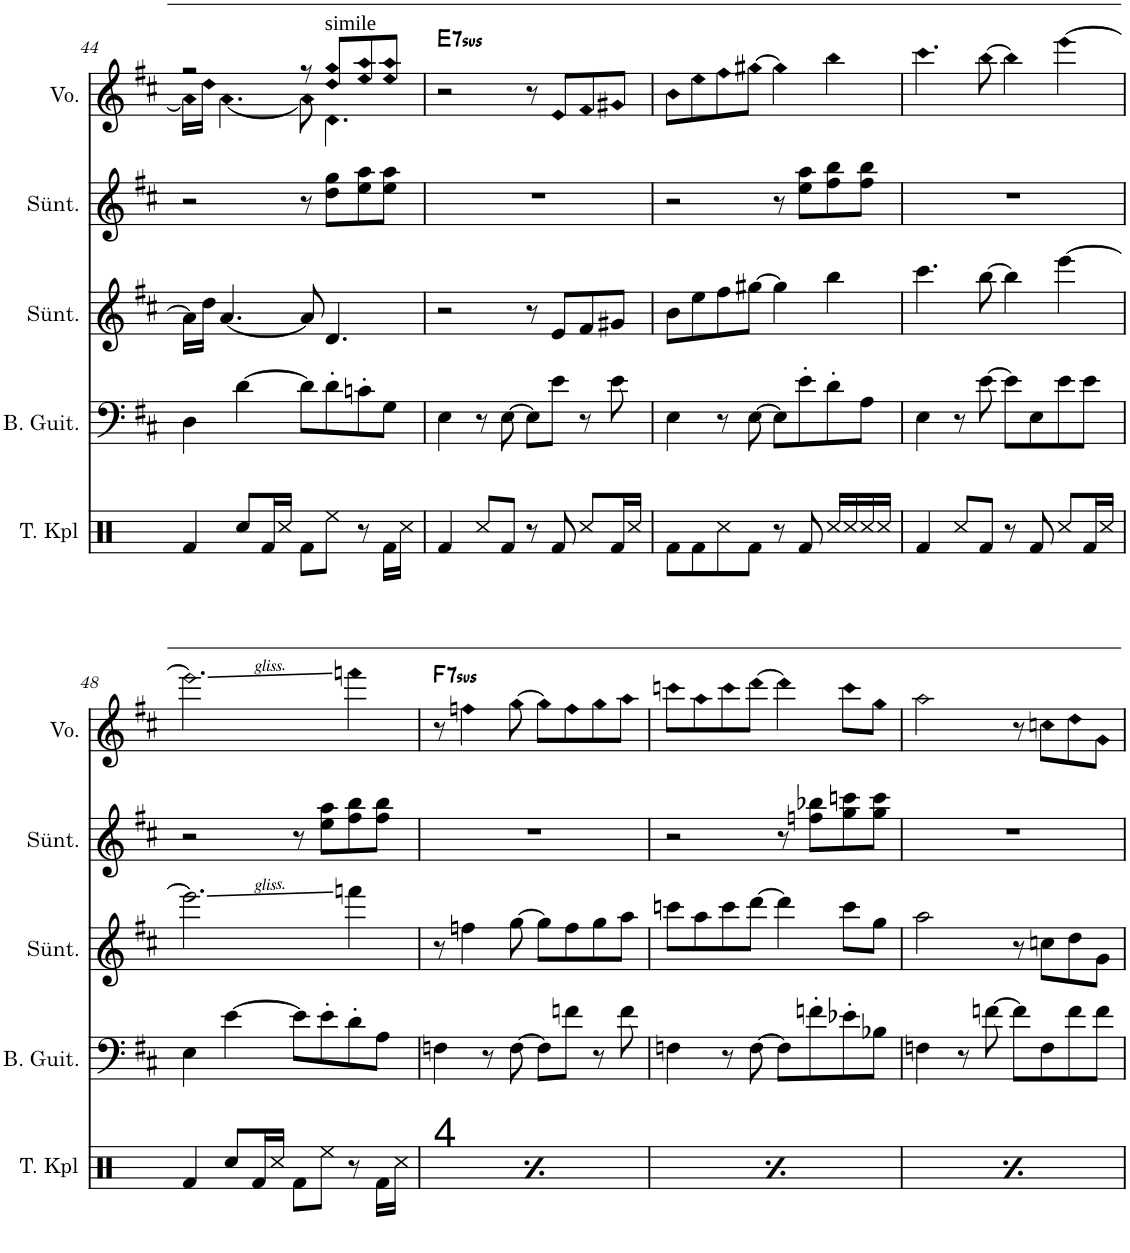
**kern	**kern	**kern	**kern	**kern	**harte
*part5	*part4	*part3	*part2	*part1	*part1
*staff5	*staff4	*staff3	*staff2	*staff1	*
*I"Trummikomplekt	*I"Basskitarr	*I"Keelpillisüntesaator	*I"Puhkpillisüntesaator	*I"Voice	*
*I'T. Kpl	*	*	*	*I'Vo.	*
!!LO:PB:g=z
*clefX	*clefF4	*clefG2	*clefG2	*clefG2	*
*	*Trd7c12	*	*	*	*
*k[]	*k[f#c#]	*k[f#c#]	*k[f#c#]	*k[f#c#]	*
*M4/4	*M4/4	*M4/4	*M4/4	*M4/4	*
=44	=44	=44	=44	=44	=44
*	*	*	*	*^	*
4Rf/	4D\	16a\LL]	2r	2r	16a\LL]	.
.	.	16dd\JJ	.	.	16dd\JJ	.
.	.	[4.a/	.	.	[4.a\	.
8Rcc/L	[4d\	.	.	.	.	.
16Rf/L	.	.	.	.	.	.
16Rcc/JJ	.	.	.	.	.	.
8Rf\L	8d\L]	8a/]	8r	8r	8a\]	.
!	!	!	!	!LO:TX:a:t=simile	!	!
8Ree\J	8d'\	4.d/	8dd\ 8gg\L	8dd/ 8gg/L	4.d\	.
8r	8cn'\	.	8ee\ 8aa\	8ee/ 8aa/	.	.
16Rf\LL	8G\J	.	8ee\ 8aa\J	8ee/ 8aa/J	.	.
16Rcc\JJ	.	.	.	.	.	.
*	*	*	*	*v	*v	*
=45	=45	=45	=45	=45	=45
!	!	!	!	!	!LO:H:kt=7sus
4Rf/	4E\	2r	1r	2r	E:sus4(7)
8Rcc/L	8r	.	.	.	.
8Rf/J	[8E\	.	.	.	.
8r	8E\L]	8r	.	8r	.
8Rf/	8e\J	8e/L	.	8e/L	.
8Rcc/L	8r	8f#/	.	8f#/	.
16Rf/L	8e\	8g#X/J	.	8g#X/J	.
16Rcc/JJ	.	.	.	.	.
=46	=46	=46	=46	=46	=46
8Rf\L	4E\	8b\L	2r	8b\L	.
8Rf\	.	8ee\	.	8ee\	.
8Rcc\	8r	8ff#\	.	8ff#\	.
8Rf\J	[8E\	[8gg#X\J	.	[8gg#X\J	.
8r	8E\L]	4gg#\]	8r	4gg#\]	.
8Rf/	8e'\	.	8ee\ 8aa\L	.	.
16Rcc/LL	8d'\	4bb\	8ff#\ 8bb\	4bb\	.
16Rcc/	.	.	.	.	.
16Rcc/	8A\J	.	8ff#\ 8bb\J	.	.
16Rcc/JJ	.	.	.	.	.
=47	=47	=47	=47	=47	=47
4Rf/	4E\	4.ccc#\	1r	4.ccc#\	.
8Rcc/L	8r	.	.	.	.
8Rf/J	[8e\	[8bb\	.	[8bb\	.
8r	8e\L]	4bb\]	.	4bb\]	.
8Rf/	8E\	.	.	.	.
8Rcc/L	8e\	[4eee\	.	[4eee\	.
16Rf/L	8e\J	.	.	.	.
16Rcc/JJ	.	.	.	.	.
!!LO:LB:g=z
=48	=48	=48	=48	=48	=48
4Rf/	4E\	2.eee\]	2r	2.eee\]	.
8Rcc/L	[4e\	.	.	.	.
16Rf/L	.	.	.	.	.
16Rcc/JJ	.	.	.	.	.
8Rf\L	8e\L]	.	8r	.	.
8Ree\J	8e'\	.	8ee\ 8aa\L	.	.
8r	8d'\	4fffn\	8ff#\ 8bb\	4fffn\	.
16Rf\LL	8A\J	.	8ff#\ 8bb\J	.	.
16Rcc\JJ	.	.	.	.	.
=49	=49	=49	=49	=49	=49
!	!	!	!	!	!LO:H:kt=7sus
4Rf/	4Fn\	8r	1r	8r	F:sus4(7)
.	.	4ffn\	.	4ffn\	.
8Rcc/L	8r	.	.	.	.
16Rf/L	[8F\	[8gg\	.	[8gg\	.
16Rcc/JJ	.	.	.	.	.
8Rf\L	8F\L]	8gg\L]	.	8gg\L]	.
8Ree\J	8fn\J	8ff\	.	8ff\	.
8r	8r	8gg\	.	8gg\	.
16Rf\LL	8f\	8aa\J	.	8aa\J	.
16Rcc\JJ	.	.	.	.	.
=50	=50	=50	=50	=50	=50
4Rf/	4Fn\	8cccn\L	2r	8cccn\L	.
.	.	8aa\	.	8aa\	.
8Rcc/L	8r	8ccc\	.	8ccc\	.
16Rf/L	[8F\	[8ddd\J	.	[8ddd\J	.
16Rcc/JJ	.	.	.	.	.
8Rf\L	8F\L]	4ddd\]	8r	4ddd\]	.
8Ree\J	8fn'\	.	8ffn\ 8bb-X\L	.	.
8r	8e-X'\	8ccc\L	8gg\ 8cccn\	8ccc\L	.
16Rf\LL	8B-X\J	8gg\J	8gg\ 8ccc\J	8gg\J	.
16Rcc\JJ	.	.	.	.	.
=51	=51	=51	=51	=51	=51
4Rf/	4Fn\	2aa\	1r	2aa\	.
8Rcc/L	8r	.	.	.	.
16Rf/L	[8fn\	.	.	.	.
16Rcc/JJ	.	.	.	.	.
8Rf\L	8f\L]	8r	.	8r	.
8Ree\J	8F\	8ccn\L	.	8ccn\L	.
8r	8f\	8dd\	.	8dd\	.
16Rf\LL	8f\J	8g\J	.	8g\J	.
16Rcc\JJ	.	.	.	.	.
=	=	=	=	=	=
*-	*-	*-	*-	*-	*-
